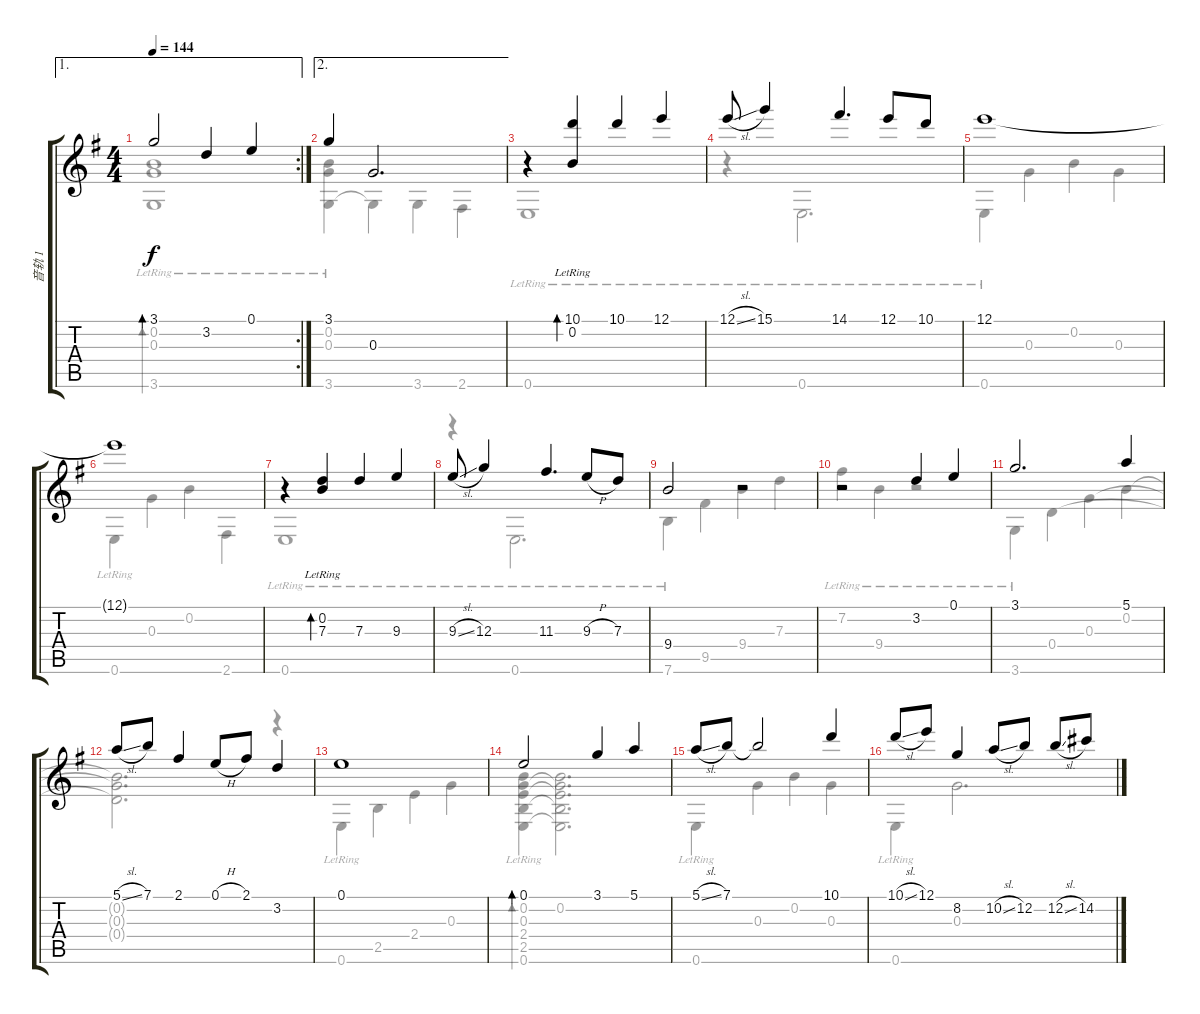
\track ("音轨 1" "音轨 1") {instrument acousticguitarsteel}
\staff {score tabs}
\tuning (E4 B3 G3 D3 A2 E2) {hide}
\voice
\ae 1
\rc 2
\ts (4 4)
\tempo 144
\clef g2
\ks g
3.1.2{bd 120 dy f} 3.2.4 0.1.4 |
\ae 2
3.1.4 0.3.2{d} |
r.4 (10.1 0.2{lr}).4{bd 240} 10.1.4 12.1.4 |
12.1{sl}.8 15.1.4 14.1.4{d} 12.1.8 10.1.8 |
12.1.1 |
12.1{t}.1 |
r.4 (0.2{lr} 7.3).4{bd 240} 7.3.4 9.3.4 |
9.3{sl}.8 12.3.4 11.3.4{d} 9.3{h}.8 7.3.8 |
9.4.2 r.2 |
r.2 3.2.4 0.1.4 |
3.1.2{d} 5.1.4 |
5.1{sl}.8 7.1.8 2.1.4 0.1{h}.8 2.1.8 3.2.4 |
0.1.1 |
0.1.2{bd 120} 3.1.4 5.1.4 |
5.1{sl}.8 7.1.8 7.1{t}.2 10.1.4 |
10.1{sl}.8 12.1.8 8.2.4 10.2{sl}.8 12.2.8 12.2{sl}.8 14.2.8
\voice
\clef g2
\ottava regular
\simile none
\ks g
(0.2 0.3 3.6{lr}).1{bd 120 dy f} |
(0.2{lr} 0.3{lr} 3.6{lr}).4 3.6{t}.4 3.6.4 2.6.4 |
0.6{lr}.1 |
r.4 0.6{lr}.2{d} |
0.6{lr}.4 0.3.4 0.2.4 0.3.4 |
0.6{lr}.4 0.3.4 0.2.4 2.6.4 |
0.6{lr}.1 |
r.4 0.6{lr}.2{d} |
7.6{lr}.4 9.5.4 9.4.4 7.3.4 |
7.2{lr}.4 9.4{lr}.4 r.2 |
3.6{lr}.4 0.4.4 0.3.4 0.2.4 |
(0.2{t} 0.3{t} 0.4{t}).2{d} r.4 |
0.6{lr}.4 2.5.4 2.4.4 0.3.4 |
(0.2 0.3 2.4 2.5 0.6{lr}).4{bd 120} (0.2 0.3{t} 2.4{t} 2.5{t} 0.6{t}).2{d} |
0.6{lr}.4 0.3.4 0.2.4 0.3.4 |
0.6{lr}.4 0.3.2{d}
